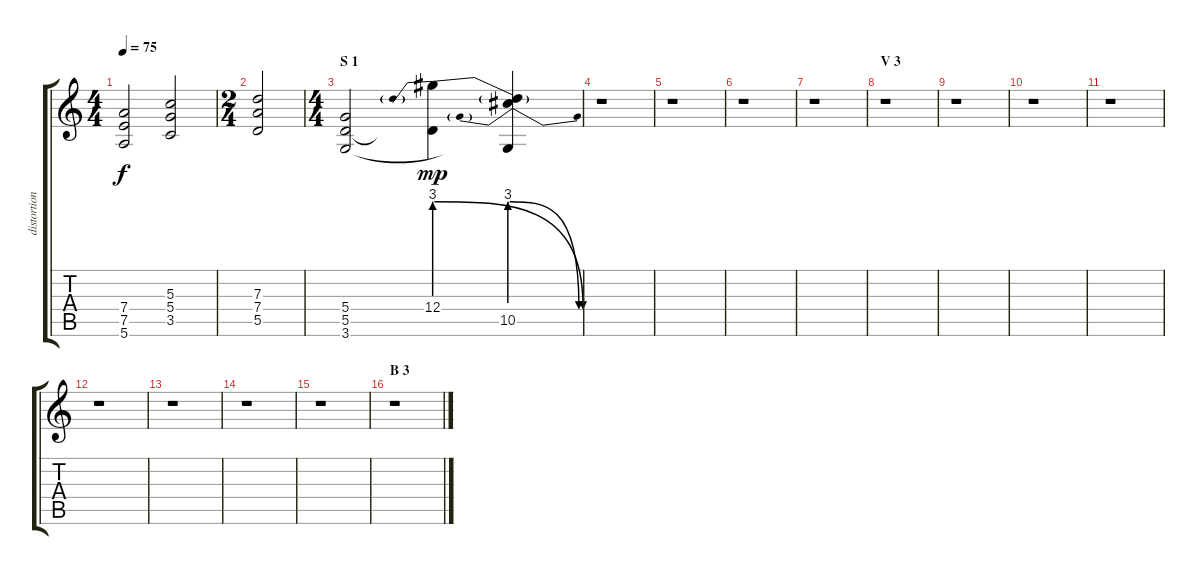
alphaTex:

\track ("distortion" "distortion") {instrument distortionguitar}
\staff {score tabs}
\tuning (E4 B3 G3 D3 A2 E2) {hide}
\ts (4 4)
\tempo 75
\clef g2
\ks c
(7.4 7.5 5.6).2{dy f} (5.3 5.4 3.5).2 |
\ts (2 4)
(7.3 7.4 5.5).2 |
\ts (4 4)
\section ("" "S 1")
(5.4 5.5 3.6).2 (12.4{be (prebendrelease 0 12 60 0)} 5.5{t}).4{dy mp} (12.4{t} 10.5{be (prebendrelease 0 12 60 0)} 3.6{t}).4 |
r.1 |
r.1 |
r.1 |
r.1 |
\section ("" "V 3")
r.1 |
r.1 |
r.1 |
r.1 |
r.1 |
r.1 |
r.1 |
r.1 |
\section ("" "B 3")
r.1
